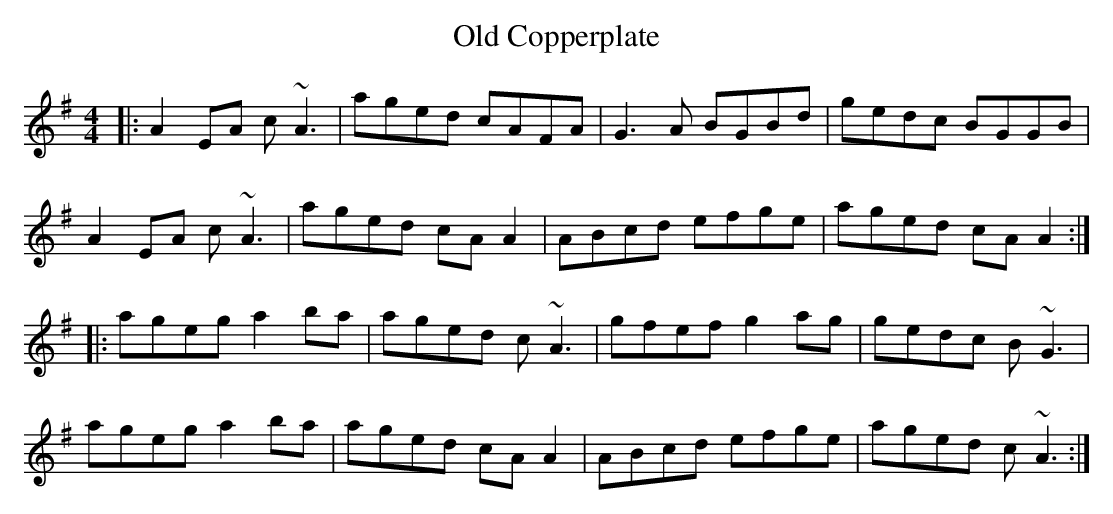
X:1
T:Old Copperplate
M:4/4
L:1/8
K:G
|:A2EA c~A3|aged cAFA|G3 A BGBd|gedc BGGB|
A2EA c~A3|aged cAA2|ABcd efge|aged cAA2:|
|:ageg a2ba|aged c~A3|gfef g2ag|gedc B~G3|
ageg a2ba|aged cAA2|ABcd efge|aged c~A3:|
